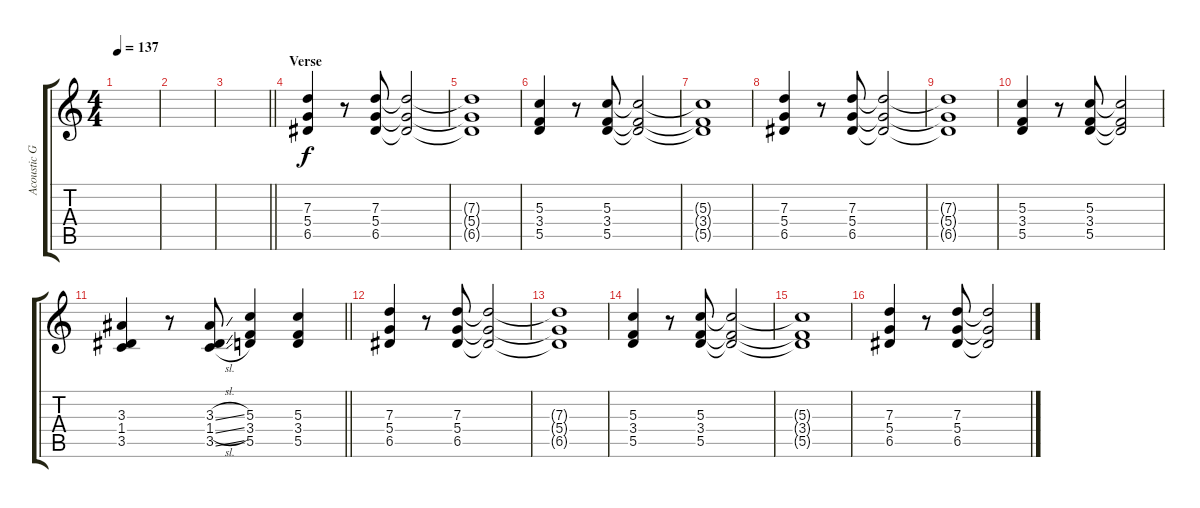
\track ("Acoustic Guitar" "Acoustic G") {instrument acousticguitarsteel}
\staff {score tabs}
\tuning (E4 B3 G3 D3 A2 E2) {hide}
\ts (4 4)
\tempo 137
\clef g2
\ks c
|
|
\barLineRight lightlight
|
\section ("" "Verse")
(7.3 5.4 6.5).4 r.8 (7.3 5.4 6.5).8 (7.3{t} 5.4{t} 6.5{t}).2 |
(7.3{t} 5.4{t} 6.5{t}).1 |
(5.3 3.4 5.5).4 r.8 (5.3 3.4 5.5).8 (5.3{t} 3.4{t} 5.5{t}).2 |
(5.3{t} 3.4{t} 5.5{t}).1 |
(7.3 5.4 6.5).4 r.8 (7.3 5.4 6.5).8 (7.3{t} 5.4{t} 6.5{t}).2 |
(7.3{t} 5.4{t} 6.5{t}).1 |
(5.3 3.4 5.5).4 r.8 (5.3 3.4 5.5).8 (5.3{t} 3.4{t} 5.5{t}).2 |
\barLineRight lightlight
(3.3 1.4 3.5).4 r.8 (3.3{sl} 1.4{sl} 3.5{sl}).8 (5.3 3.4 5.5).4 (5.3 3.4 5.5).4 |
\section ("" "")
(7.3 5.4 6.5).4 r.8 (7.3 5.4 6.5).8 (7.3{t} 5.4{t} 6.5{t}).2 |
(7.3{t} 5.4{t} 6.5{t}).1 |
(5.3 3.4 5.5).4 r.8 (5.3 3.4 5.5).8 (5.3{t} 3.4{t} 5.5{t}).2 |
(5.3{t} 3.4{t} 5.5{t}).1 |
(7.3 5.4 6.5).4 r.8 (7.3 5.4 6.5).8 (7.3{t} 5.4{t} 6.5{t}).2
